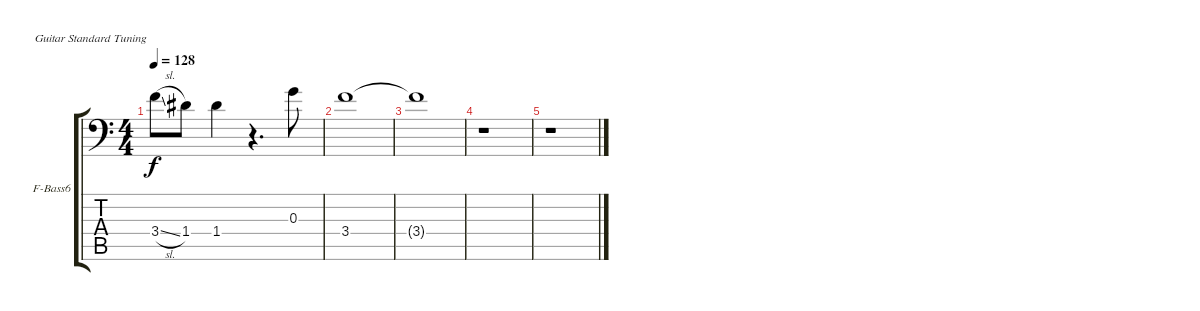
\bracketExtendMode groupsimilarinstruments
\firstSystemTrackNameOrientation horizontal
\otherSystemsTrackNameOrientation horizontal
\track ("Tre Cool" "F-Bass6") {instrument fretlessbass}
\staff {score tabs}
\tuning (E4 B3 G3 D3 A2 E2)
\ts (4 4)
\tempo 128
\clef f4
\ks c
3.4{sl}.8{dy f} 1.4.8 1.4.4 r.4{d} 0.3.8 |
3.4.1 |
3.4{t}.1 |
r.1 |
r.1
